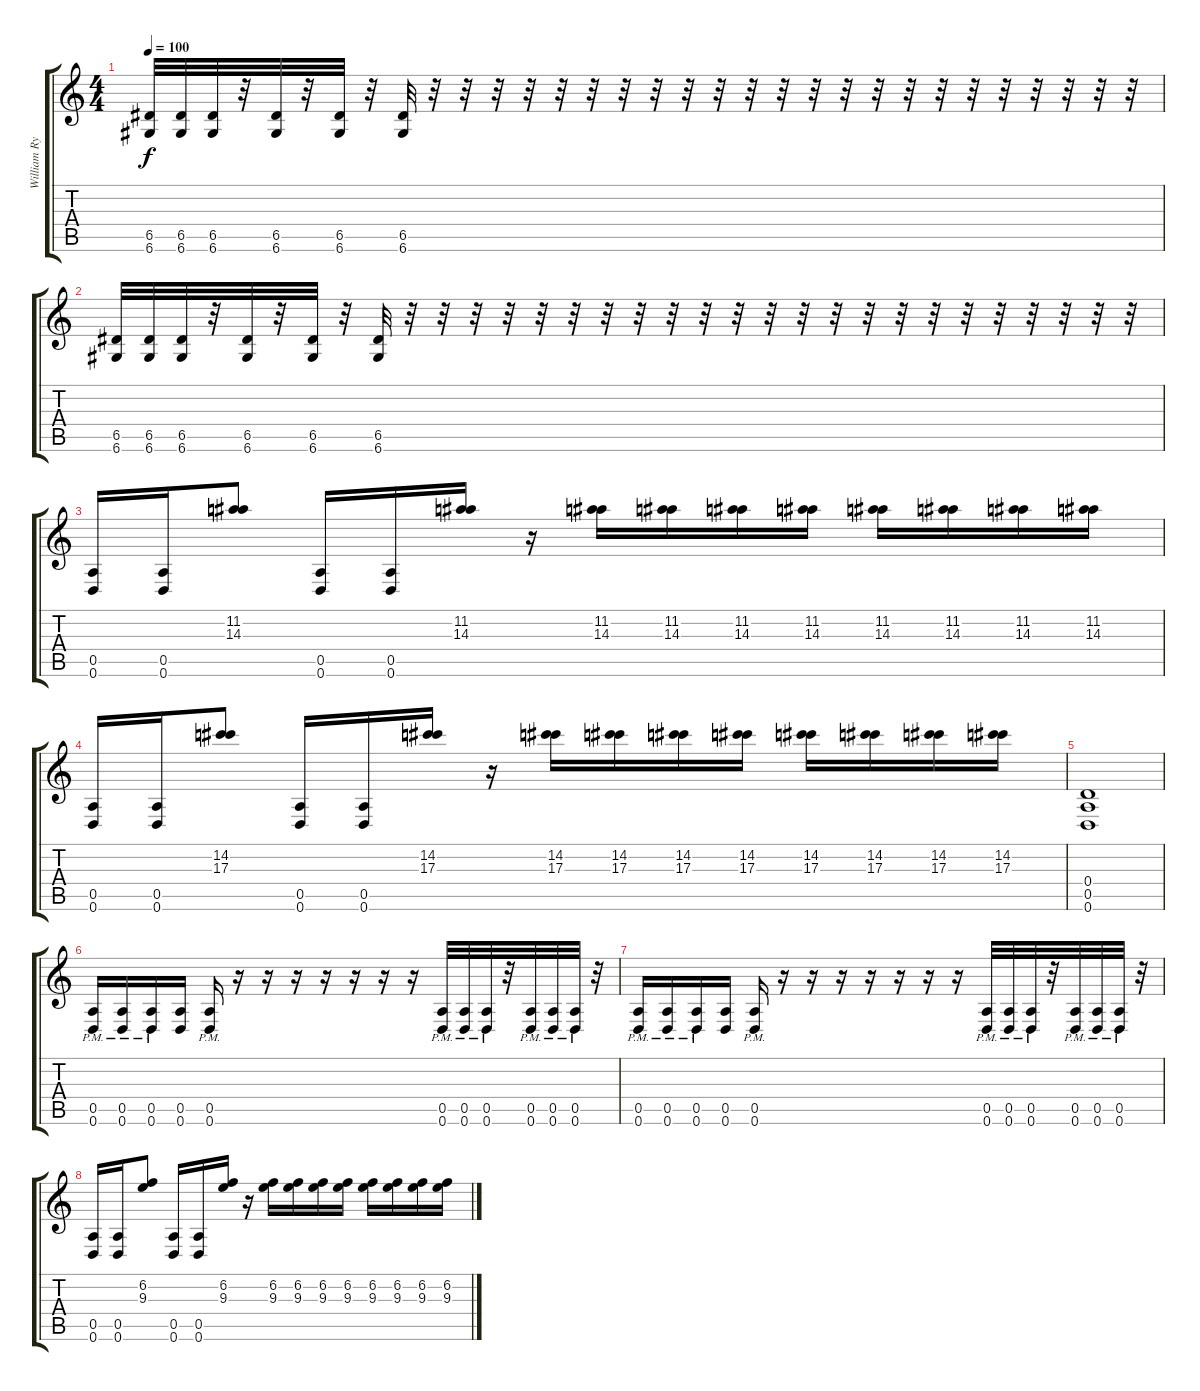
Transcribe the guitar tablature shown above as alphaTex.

\track ("William Rythem" "William Ry") {instrument distortionguitar}
\staff {score tabs}
\tuning (E4 B3 G3 D3 A2 D2) {hide}
\ts (4 4)
\tempo 100
\clef g2
\ks c
(6.5 6.6).32{dy f} (6.5 6.6).32 (6.5 6.6).32 r.32 (6.5 6.6).32 r.32 (6.5 6.6).32 r.32 (6.5 6.6).32 r.32 r.32 r.32 r.32 r.32 r.32 r.32 r.32 r.32 r.32 r.32 r.32 r.32 r.32 r.32 r.32 r.32 r.32 r.32 r.32 r.32 r.32 r.32 |
(6.5 6.6).32 (6.5 6.6).32 (6.5 6.6).32 r.32 (6.5 6.6).32 r.32 (6.5 6.6).32 r.32 (6.5 6.6).32 r.32 r.32 r.32 r.32 r.32 r.32 r.32 r.32 r.32 r.32 r.32 r.32 r.32 r.32 r.32 r.32 r.32 r.32 r.32 r.32 r.32 r.32 r.32 |
(0.5 0.6).16 (0.5 0.6).16 (11.2 14.3).8 (0.5 0.6).16 (0.5 0.6).16 (11.2 14.3).16 r.16 (11.2 14.3).16 (11.2 14.3).16 (11.2 14.3).16 (11.2 14.3).16 (11.2 14.3).16 (11.2 14.3).16 (11.2 14.3).16 (11.2 14.3).16 |
(0.5 0.6).16 (0.5 0.6).16 (14.2 17.3).8 (0.5 0.6).16 (0.5 0.6).16 (14.2 17.3).16 r.16 (14.2 17.3).16 (14.2 17.3).16 (14.2 17.3).16 (14.2 17.3).16 (14.2 17.3).16 (14.2 17.3).16 (14.2 17.3).16 (14.2 17.3).16 |
(0.4 0.5 0.6).1 |
(0.5{pm} 0.6{pm}).16 (0.5{pm} 0.6{pm}).16 (0.5{pm} 0.6{pm}).16 (0.5 0.6).16 (0.5{pm} 0.6{pm}).16 r.16 r.16 r.16 r.16 r.16 r.16 r.16 (0.5{pm} 0.6{pm}).32 (0.5{pm} 0.6{pm}).32 (0.5{pm} 0.6{pm}).32 r.32 (0.5{pm} 0.6{pm}).32 (0.5{pm} 0.6{pm}).32 (0.5{pm} 0.6{pm}).32 r.32 |
(0.5{pm} 0.6{pm}).16 (0.5{pm} 0.6{pm}).16 (0.5{pm} 0.6{pm}).16 (0.5 0.6).16 (0.5{pm} 0.6{pm}).16 r.16 r.16 r.16 r.16 r.16 r.16 r.16 (0.5{pm} 0.6{pm}).32 (0.5{pm} 0.6{pm}).32 (0.5{pm} 0.6{pm}).32 r.32 (0.5{pm} 0.6{pm}).32 (0.5{pm} 0.6{pm}).32 (0.5{pm} 0.6{pm}).32 r.32 |
(0.5 0.6).16 (0.5 0.6).16 (6.2 9.3).8 (0.5 0.6).16 (0.5 0.6).16 (6.2 9.3).16 r.16 (6.2 9.3).16 (6.2 9.3).16 (6.2 9.3).16 (6.2 9.3).16 (6.2 9.3).16 (6.2 9.3).16 (6.2 9.3).16 (6.2 9.3).16
